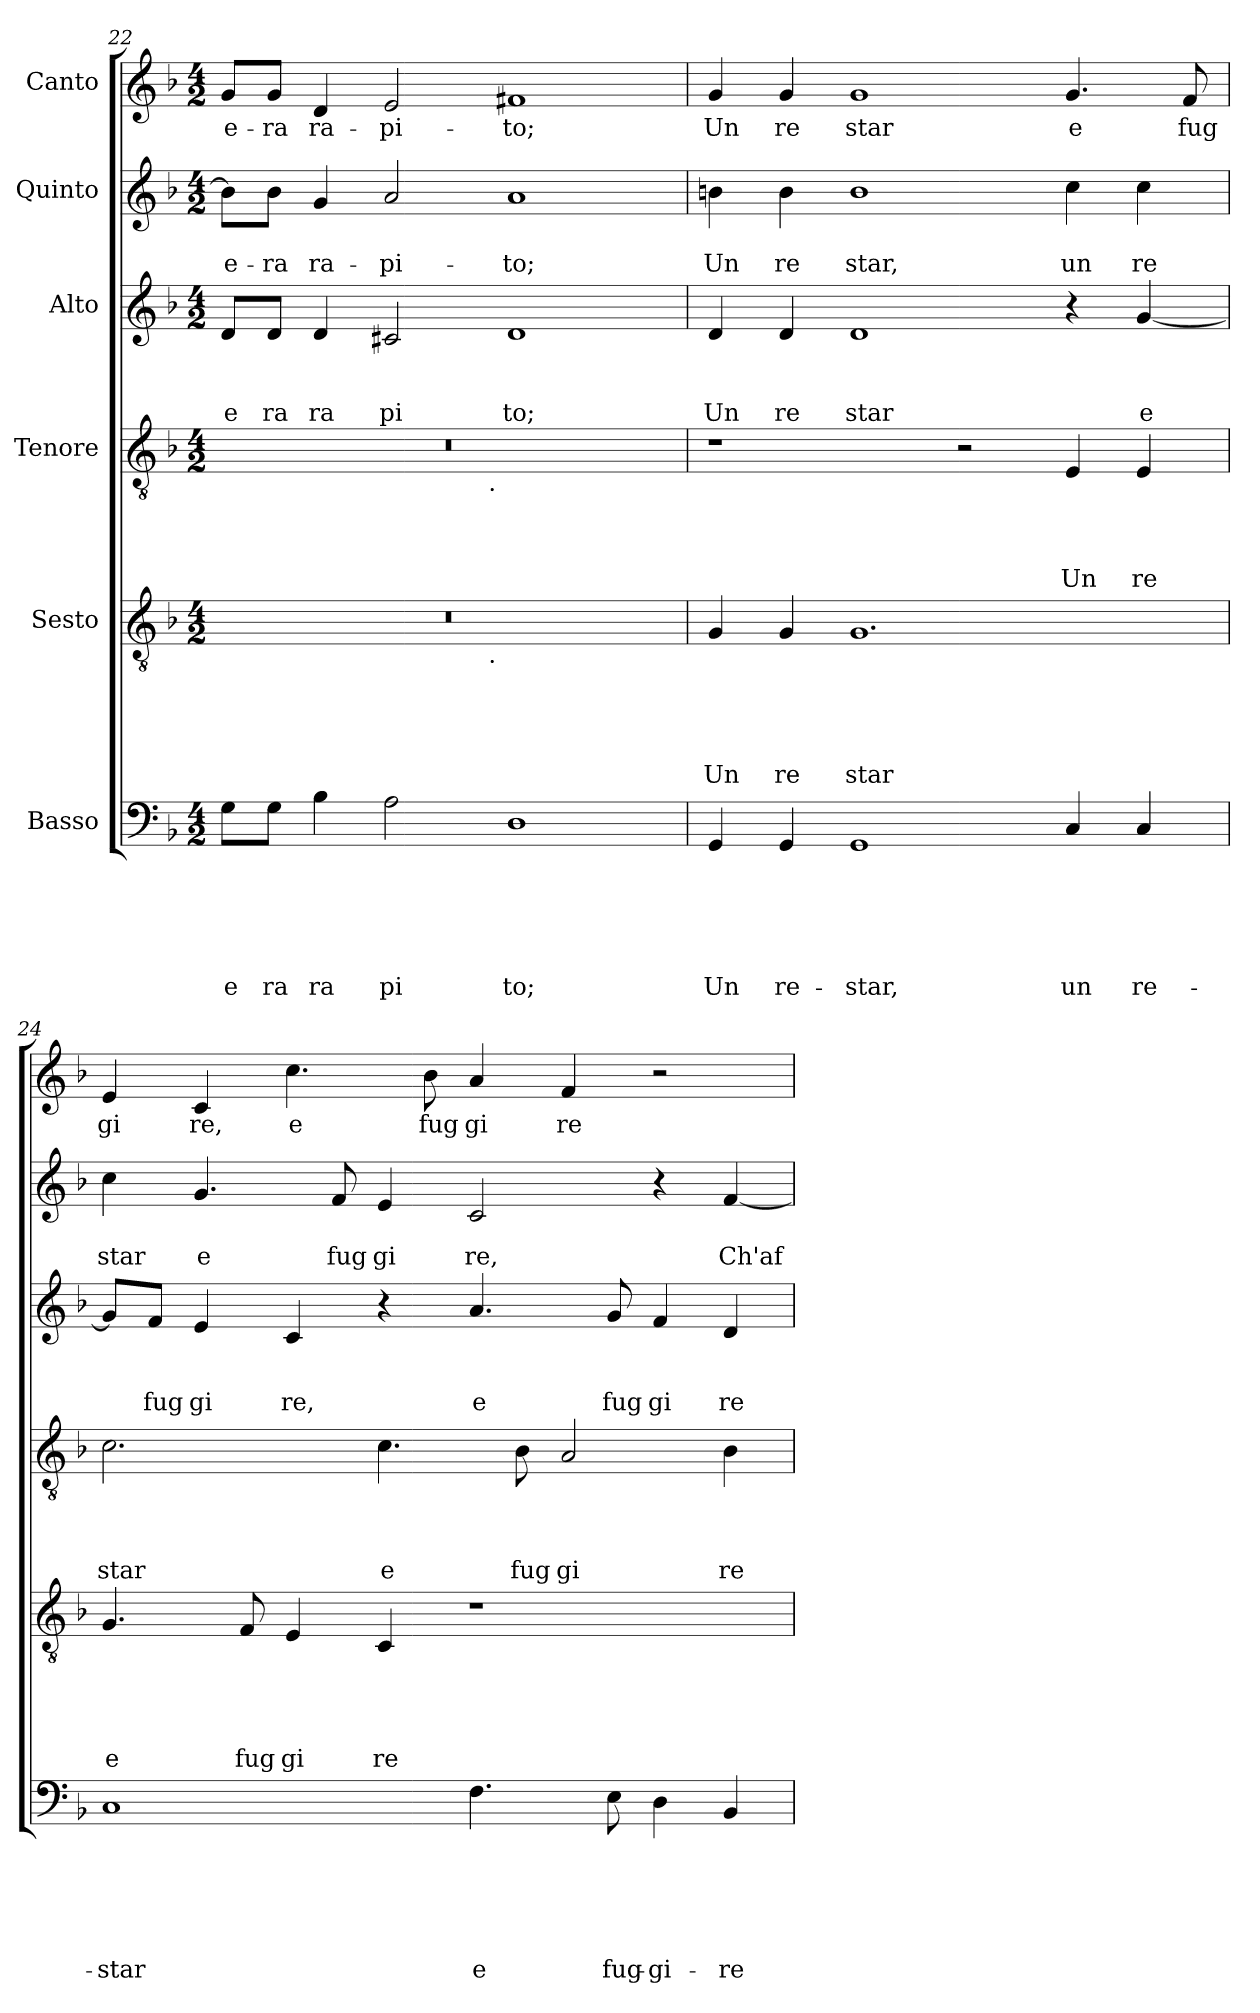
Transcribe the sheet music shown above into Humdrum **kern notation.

**kern	**text	**text	**text	**text	**text	**text	**kern	**text	**text	**text	**text	**text	**kern	**text	**text	**text	**text	**kern	**text	**text	**text	**kern	**text	**text	**kern	**text
*part6	*part6	*part6	*part6	*part6	*part6	*part6	*part5	*part5	*part5	*part5	*part5	*part5	*part4	*part4	*part4	*part4	*part4	*part3	*part3	*part3	*part3	*part2	*part2	*part2	*part1	*part1
*staff6	*staff6	*staff6	*staff6	*staff6	*staff6	*staff6	*staff5	*staff5	*staff5	*staff5	*staff5	*staff5	*staff4	*staff4	*staff4	*staff4	*staff4	*staff3	*staff3	*staff3	*staff3	*staff2	*staff2	*staff2	*staff1	*staff1
*I"Basso	*	*	*	*	*	*	*I"Sesto	*	*	*	*	*	*I"Tenore	*	*	*	*	*I"Alto	*	*	*	*I"Quinto	*	*	*I"Canto	*
*clefF4	*	*	*	*	*	*	*clefGv2	*	*	*	*	*	*clefGv2	*	*	*	*	*clefG2	*	*	*	*clefG2	*	*	*clefG2	*
*k[b-]	*	*	*	*	*	*	*k[b-]	*	*	*	*	*	*k[b-]	*	*	*	*	*k[b-]	*	*	*	*k[b-]	*	*	*k[b-]	*
*F:	*	*	*	*	*	*	*F:	*	*	*	*	*	*F:	*	*	*	*	*F:	*	*	*	*F:	*	*	*F:	*
*M4/2	*	*	*	*	*	*	*M4/2	*	*	*	*	*	*M4/2	*	*	*	*	*M4/2	*	*	*	*M4/2	*	*	*M4/2	*
=22	=22	=22	=22	=22	=22	=22	=22	=22	=22	=22	=22	=22	=22	=22	=22	=22	=22	=22	=22	=22	=22	=22	=22	=22	=22	=22
!	!	!	!	!	!	!LO:LY:b:rj	!	!	!	!	!	!	!	!	!	!	!	!	!	!	!LO:LY:b:rj	!	!	!LO:LY:b:rj	!	!LO:LY:b:rj
*	*	*	*	*	*	*	*^	*	*	*	*	*	*^	*	*	*	*	*	*	*	*	*	*	*	*	*
8G\L	.	.	.	.	.	e	0r	2ryy	.	.	.	.	.	0r	2ryy	.	.	.	.	8d/L	.	.	e	8b-\L]	.	e-	8g/L	e-
!	!	!	!	!	!	!LO:LY:b	!	!	!	!	!	!	!	!	!	!	!	!	!	!	!	!	!LO:LY:b	!	!	!LO:LY:b	!	!LO:LY:b
8G\J	.	.	.	.	.	ra	.	.	.	.	.	.	.	.	.	.	.	.	.	8d/J	.	.	ra	8b-\J	.	-ra	8g/J	-ra
!	!	!	!	!	!	!LO:LY:b	!	!	!	!	!	!	!	!	!	!	!	!	!	!	!	!	!LO:LY:b	!	!	!LO:LY:b	!	!LO:LY:b
4B-\	.	.	.	.	.	ra	.	.	.	.	.	.	.	.	.	.	.	.	.	4d/	.	.	ra	4g/	.	ra-	4d/	ra-
!	!	!	!	!	!	!LO:LY:b	!	!	!	!	!	!	!	!	!	!	!	!	!	!	!	!	!LO:LY:b	!	!	!LO:LY:b	!	!LO:LY:b
2A\	.	.	.	.	.	pi	.	4...ryy	.	.	.	.	.	.	4...ryy	.	.	.	.	2c#X/	.	.	pi	2a/	.	-pi-	2e/	-pi-
!	!	!	!	!	!	!	!	!	!	!	!	!	!	!	!LO:TX:b:t=.	!	!	!	!	!	!	!	!	!	!	!	!	!
!	!	!	!	!	!	!	!	!LO:TX:b:t=.	!	!	!	!	!	!	!	!	!	!	!	!	!	!	!	!	!	!	!	!
.	.	.	.	.	.	.	.	1ryy	.	.	.	.	.	.	1ryy	.	.	.	.	.	.	.	.	.	.	.	.	.
!	!	!	!	!	!	!LO:LY:b	!	!	!	!	!	!	!	!	!	!	!	!	!	!	!	!	!LO:LY:b	!	!	!LO:LY:b	!	!LO:LY:b
1D	.	.	.	.	.	to;	.	.	.	.	.	.	.	.	.	.	.	.	.	1d	.	.	to;	1a	.	-to;	1f#X	-to;
.	.	.	.	.	.	.	.	32ryy	.	.	.	.	.	.	32ryy	.	.	.	.	.	.	.	.	.	.	.	.	.
!!LO:LB:g=z
=23	=23	=23	=23	=23	=23	=23	=23	=23	=23	=23	=23	=23	=23	=23	=23	=23	=23	=23	=23	=23	=23	=23	=23	=23	=23	=23	=23	=23
!	!	!	!	!	!	!LO:LY:b	!	!	!	!	!	!	!LO:LY:b	!	!	!	!	!	!	!	!	!	!LO:LY:b	!	!	!LO:LY:b	!	!LO:LY:b
*	*	*	*	*	*	*	*v	*v	*	*	*	*	*	*	*	*	*	*	*	*	*	*	*	*	*	*	*	*
*	*	*	*	*	*	*	*	*	*	*	*	*	*v	*v	*	*	*	*	*	*	*	*	*	*	*	*	*
4GG/	.	.	.	.	.	Un	4G/	.	.	.	.	Un	1r	.	.	.	.	4d/	.	.	Un	4bn\	.	Un	4g/	Un
!	!	!	!	!	!	!LO:LY:b	!	!	!	!	!	!LO:LY:b	!	!	!	!	!	!	!	!	!LO:LY:b	!	!	!LO:LY:b	!	!LO:LY:b
4GG/	.	.	.	.	.	re-	4G/	.	.	.	.	re	.	.	.	.	.	4d/	.	.	re	4b\	.	re	4g/	re
!	!	!	!	!	!	!LO:LY:b	!	!	!	!	!	!LO:LY:b	!	!	!	!	!	!	!	!	!LO:LY:b	!	!	!LO:LY:b	!	!LO:LY:b
1GG	.	.	.	.	.	-star,	1.G	.	.	.	.	star	.	.	.	.	.	1d	.	.	star	1b	.	star,	1g	star
.	.	.	.	.	.	.	.	.	.	.	.	.	2r	.	.	.	.	.	.	.	.	.	.	.	.	.
!	!	!	!	!	!	!LO:LY:b	!	!	!	!	!	!	!	!	!	!	!LO:LY:b	!	!	!	!	!	!	!LO:LY:b	!	!LO:LY:b
4C/	.	.	.	.	.	un	.	.	.	.	.	.	4E/	.	.	.	Un	4r	.	.	.	4cc\	.	un	4.g/	e
!	!	!	!	!	!	!LO:LY:b	!	!	!	!	!	!	!	!	!	!	!LO:LY:b	!	!	!	!LO:LY:b	!	!	!LO:LY:b	!	!
4C/	.	.	.	.	.	re-	.	.	.	.	.	.	4E/	.	.	.	re	[<4g/	.	.	e	4cc\	.	re	.	.
!	!	!	!	!	!	!	!	!	!	!	!	!	!	!	!	!	!	!	!	!	!	!	!	!	!	!LO:LY:b
.	.	.	.	.	.	.	.	.	.	.	.	.	.	.	.	.	.	.	.	.	.	.	.	.	8f/	fug
=24	=24	=24	=24	=24	=24	=24	=24	=24	=24	=24	=24	=24	=24	=24	=24	=24	=24	=24	=24	=24	=24	=24	=24	=24	=24	=24
!	!	!	!	!	!	!LO:LY:b	!	!	!	!	!	!LO:LY:b	!	!	!	!	!LO:LY:b	!	!	!	!	!	!	!LO:LY:b	!	!LO:LY:b
1C	.	.	.	.	.	-star	4.G/	.	.	.	.	e	2.c\	.	.	.	star	8g/L]	.	.	.	4cc\	.	star	4e/	gi
!	!	!	!	!	!	!	!	!	!	!	!	!	!	!	!	!	!	!	!	!	!LO:LY:b	!	!	!	!	!
.	.	.	.	.	.	.	.	.	.	.	.	.	.	.	.	.	.	8f/J	.	.	fug	.	.	.	.	.
!	!	!	!	!	!	!	!	!	!	!	!	!	!	!	!	!	!	!	!	!	!LO:LY:b	!	!	!LO:LY:b	!	!LO:LY:b
.	.	.	.	.	.	.	.	.	.	.	.	.	.	.	.	.	.	4e/	.	.	gi	4.g/	.	e	4c/	re,
!	!	!	!	!	!	!	!	!	!	!	!	!LO:LY:b	!	!	!	!	!	!	!	!	!	!	!	!	!	!
.	.	.	.	.	.	.	8F/	.	.	.	.	fug	.	.	.	.	.	.	.	.	.	.	.	.	.	.
!	!	!	!	!	!	!	!	!	!	!	!	!LO:LY:b	!	!	!	!	!	!	!	!	!LO:LY:b	!	!	!	!	!LO:LY:b
.	.	.	.	.	.	.	4E/	.	.	.	.	gi	.	.	.	.	.	4c/	.	.	re,	.	.	.	4.cc\	e
!	!	!	!	!	!	!	!	!	!	!	!	!	!	!	!	!	!	!	!	!	!	!	!	!LO:LY:b	!	!
.	.	.	.	.	.	.	.	.	.	.	.	.	.	.	.	.	.	.	.	.	.	8f/	.	fug	.	.
!	!	!	!	!	!	!	!	!	!	!	!	!LO:LY:b	!	!	!	!	!LO:LY:b	!	!	!	!	!	!	!LO:LY:b	!	!
.	.	.	.	.	.	.	4C/	.	.	.	.	re	4.c\	.	.	.	e	4r	.	.	.	4e/	.	gi	.	.
!	!	!	!	!	!	!	!	!	!	!	!	!	!	!	!	!	!	!	!	!	!	!	!	!	!	!LO:LY:b
.	.	.	.	.	.	.	.	.	.	.	.	.	.	.	.	.	.	.	.	.	.	.	.	.	8b-\	fug
!	!	!	!	!	!	!LO:LY:b	!	!	!	!	!	!	!	!	!	!	!	!	!	!	!LO:LY:b	!	!	!LO:LY:b	!	!LO:LY:b
4.F\	.	.	.	.	.	e	1r	.	.	.	.	.	.	.	.	.	.	4.a/	.	.	e	2c/	.	re,	4a/	gi
!	!	!	!	!	!	!	!	!	!	!	!	!	!	!	!	!	!LO:LY:b	!	!	!	!	!	!	!	!	!
.	.	.	.	.	.	.	.	.	.	.	.	.	8B-\	.	.	.	fug	.	.	.	.	.	.	.	.	.
!	!	!	!	!	!	!	!	!	!	!	!	!	!	!	!	!	!LO:LY:b	!	!	!	!	!	!	!	!	!LO:LY:b
.	.	.	.	.	.	.	.	.	.	.	.	.	2A/	.	.	.	gi	.	.	.	.	.	.	.	4f/	re
!	!	!	!	!	!	!LO:LY:b	!	!	!	!	!	!	!	!	!	!	!	!	!	!	!LO:LY:b	!	!	!	!	!
8E\	.	.	.	.	.	fug-	.	.	.	.	.	.	.	.	.	.	.	8g/	.	.	fug	.	.	.	.	.
!	!	!	!	!	!	!LO:LY:b	!	!	!	!	!	!	!	!	!	!	!	!	!	!	!LO:LY:b	!	!	!	!	!
4D\	.	.	.	.	.	-gi-	.	.	.	.	.	.	.	.	.	.	.	4f/	.	.	gi	4r	.	.	2r	.
!	!	!	!	!	!	!LO:LY:b	!	!	!	!	!	!	!	!	!	!	!LO:LY:b	!	!	!	!LO:LY:b	!	!	!LO:LY:b	!	!
4BB-/	.	.	.	.	.	-re	.	.	.	.	.	.	4B-\	.	.	.	re	4d/	.	.	re	[<4f/	.	Ch'af	.	.
=	=	=	=	=	=	=	=	=	=	=	=	=	=	=	=	=	=	=	=	=	=	=	=	=	=	=
*-	*-	*-	*-	*-	*-	*-	*-	*-	*-	*-	*-	*-	*-	*-	*-	*-	*-	*-	*-	*-	*-	*-	*-	*-	*-	*-
